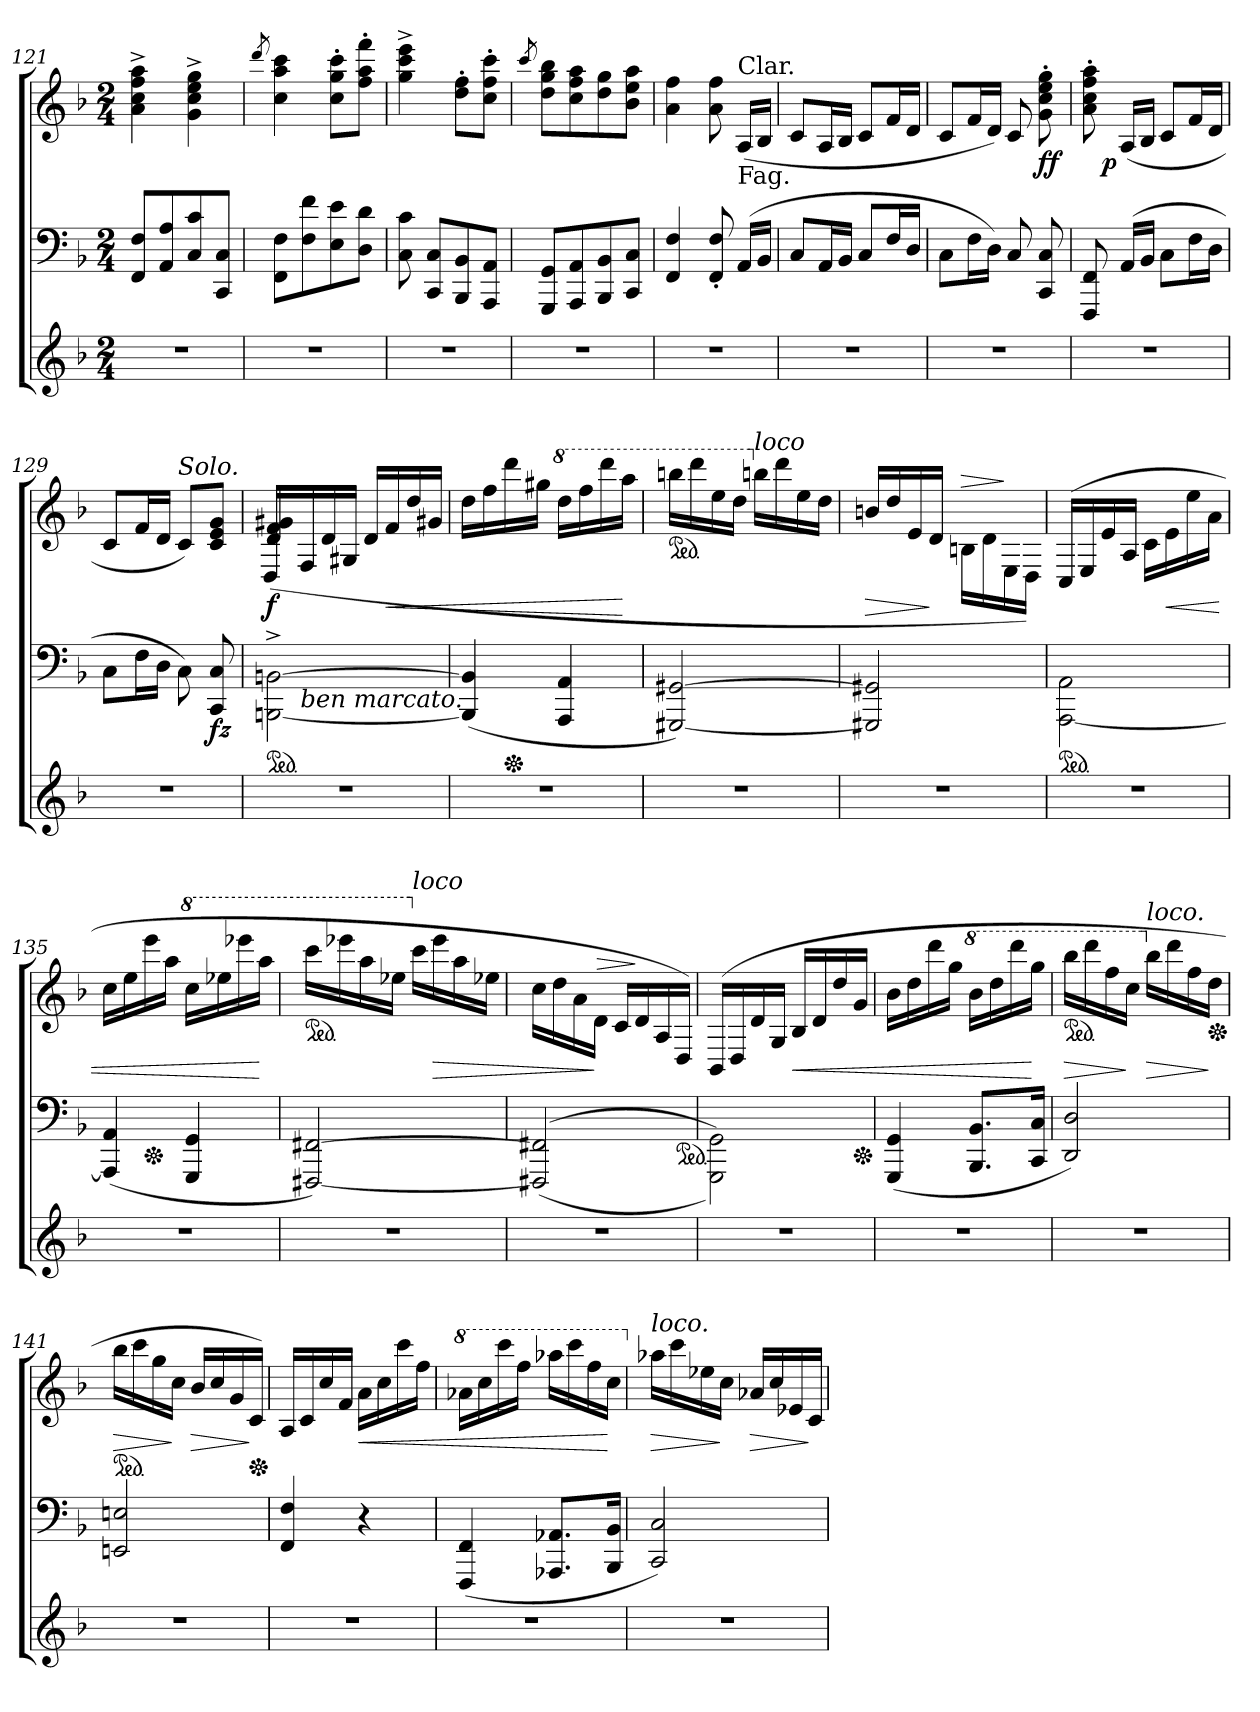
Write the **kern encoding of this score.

**kern	**kern	**dynam	**kern	**dynam
*part3	*part2	*part2	*part1	*part1
*staff3	*staff2	*staff2	*staff1	*staff1
*clefG2	*clefF4	*	*clefG2	*
*k[b-]	*k[b-]	*	*k[b-]	*
*M2/4	*M2/4	*	*M2/4	*
=121	=121	=121	=121	=121
2r	8FF! 8F!L	.	4a!^< 4cc!^< 4ff!^< 4aa!^<	.
.	8AA! 8A!	.	.	.
.	8C! 8c!	.	4g!^< 4cc!^< 4ee!^< 4gg!^<	.
.	8CC! 8C!J	.	.	.
=122	=122	=122	=122	=122
.	.	.	8qddd!	.
2r	8FF!\ 8F!\L	.	4cc! 4aa! 4ccc!	.
.	8F!\ 8f!\	.	.	.
.	8E!\ 8e!\	.	8cc!'>\ 8gg!'>\ 8ccc!'>\L	.
.	8D!\ 8d!\J	.	8ff!'>\ 8aa!'>\ 8fff!'>\J	.
=123	=123	=123	=123	=123
2r	8C! 8c!	.	4gg!^< 4ccc!^< 4eee!^<	.
.	8CC! 8C!L	.	.	.
.	8BBB-! 8BB-!	.	8dd!'>\ 8ff!'>\L	.
.	8AAA! 8AA!J	.	8cc!'>\ 8ff!'>\ 8ccc!'>\J	.
=124	=124	=124	=124	=124
.	.	.	8qccc!	.
2r	8GGG! 8GG!L	.	8dd!\ 8gg!\ 8bb-!\L	.
.	8AAA! 8AA!	.	8cc!\ 8ff!\ 8aa!\	.
.	8BBB-! 8BB-!	.	8dd!\ 8gg!\	.
.	8CC! 8C!J	.	8b-!\ 8ee!\ 8aa!\J	.
=125	=125	=125	=125	=125
2r	4FF! 4F!	.	4a! 4ff!	.
.	8FF!'< 8F!'<	.	8a! 8ff!	.
!	!	!	!LO:TX:a:t=Clar.	!
!	!	!	!LO:TX:b:t=Fag.	!
.	(<16AA!LL	.	(16A!LL	.
.	16BB-!JJ	.	16B-!JJ	.
=126	=126	=126	=126	=126
2r	8C!L	.	8c!L	.
.	16AA!L	.	16A!L	.
.	16BB-!JJ	.	16B-!JJ	.
.	8C!/L	.	8c!L	.
.	16F!/L	.	16f!L	.
.	16D!/JJ	.	16d!JJ	.
=127	=127	=127	=127	=127
2r	8C!\L	.	8c!L	.
.	16F!\L	.	16f!L	.
.	16D!\JJ)	.	16d!JJ)	.
.	8C!	.	8c!	.
.	8CC! 8C!	.	8g!'> 8cc!'> 8ee!'> 8gg!'>	ff
=128	=128	=128	=128	=128
*	*	*	*^	*
2r	8FFF! 8FF!	.	8a!'> 8cc!'> 8ff!'> 8aa!'>	16ryy	.
.	.	.	.	4..ryy	p
.	(16AA!LL	.	(16A!LL	.	.
.	16BB-!JJ	.	16B-!JJ	.	.
.	8C!\L	.	8c!L	.	.
.	16F!\L	.	16f!L	.	.
.	16D!\JJ	.	16d!JJ	.	.
*	*	*	*v	*v	*
=129	=129	=129	=129	=129
2r	8C!\L	.	8c!L	.
.	16F!\L	.	16f!L	.
.	16D!\JJ	.	16d!JJ	.
!	!	!	!LO:TX:a:i:t=Solo.	!
.	8C!\)	.	8c!L)	.
!	!	!LO:DY:b	!	!
.	8CC 8C	fz	8c! 8e! 8g!J	.
=130	=130	=130	=130	=130
*	*	*	*^	*
!	!LO:TX:b:color=crimson:t=⚠	!	!	!	!
*	*^	*	*	*	*
*	*ped	*	*	*	*	*
2r	[2BBBn^<\ [2BBn^<\	16ryy	.	4d! 4f! 4g#X!	(>16D/LL	f
!	!	!LO:TX:b:i:t=ben marcato.	!	!	!	!
.	.	4..ryy	.	.	16F/	.
.	.	.	.	.	16d/	.
.	.	.	.	.	16G#X/JJ	.
.	.	.	.	4ryy	16d/LL	.
.	.	.	.	.	16f/	<
.	.	.	.	.	16dd/	.
.	.	.	.	.	16g#X/JJ	.
*	*	*	*	*v	*v	*
=131	=131	=131	=131	=131	=131
2r	(4BBBn] 4BBn]	8ryy	.	16ddLL	.
.	.	.	.	16ff	.
*	*Xped	*	*	*	*
.	.	4.ryy	.	16ddd	.
.	.	.	.	16gg#XJJ	.
*	*	*	*	*8va	*
.	4AAA 4AA	.	.	16dddLL	.
.	.	.	.	16fff	.
.	.	.	.	16dddd	.
.	.	.	.	16aaaJJ	[
*	*v	*v	*	*	*
=132	=132	=132	=132	=132
*	*	*	*ped	*
2r	[2GGG#X [2GG#X)	.	16bbbn\LL	.
.	.	.	16dddd\	.
.	.	.	16eee\	.
.	.	.	16ddd\JJ	.
*	*	*	*X8va	*
!	!	!	!LO:TX:a:i:t=loco	!
.	.	.	16bbn\LL	.
.	.	.	16ddd\	.
.	.	.	16ee\	.
.	.	.	16dd\JJ	.
=133	=133	=133	=133	=133
2r	2GGG#X] 2GG#X]	.	16bn/LL	>
.	.	.	16dd/	.
.	.	.	16e/	.
.	.	.	16d/JJ	]
!	!	!	!	!LO:HP:a
.	.	.	16Bn\LL	>
.	.	.	16d\	.
.	.	.	16E\	]
.	.	.	16D\JJ)	.
=134	=134	=134	=134	=134
*	*ped	*	*	*
2r	[2AAA\ 2AA\	.	(>16C/LL	.
.	.	.	16E/	.
.	.	.	16e/	.
.	.	.	16A/JJ	.
.	.	.	16c\LL	.
.	.	.	16e\	<
.	.	.	16ee\	.
.	.	.	16a\JJ	.
=135	=135	=135	=135	=135
*	*^	*	*	*
2r	(>4AAA] 4AA	8ryy	.	16ccLL	.
.	.	.	.	16ee	.
*	*Xped	*	*	*	*
.	.	4.ryy	.	16eee	.
.	.	.	.	16aaJJ	.
*	*	*	*	*8va	*
.	4GGG 4GG	.	.	16cccLL	.
.	.	.	.	16eee-X	.
.	.	.	.	16eeee-X	.
.	.	.	.	16aaaJJ	[
*	*v	*v	*	*	*
=136	=136	=136	=136	=136
*	*	*	*ped	*
2r	[2FFF#X [2FF#X)	.	16ccccLL	.
.	.	.	16eeee-X	.
.	.	.	16aaa	.
.	.	.	16eee-XJJ	.
*	*	*	*X8va	*
!	!	!	!LO:TX:a:i:t=loco	!
.	.	.	16cccLL	.
.	.	.	16eee-	>
.	.	.	16aa	.
.	.	.	16ee-XJJ	.
=137	=137	=137	=137	=137
!	!LO:TX:b:color=crimson:t=⚠	!	!	!
*	*^	*	*	*
2r	(<(>2FFF#X] 2FF#X]	4..ryy	.	16cc\LL	.
.	.	.	.	16dd\	.
.	.	.	.	16a\	.
!	!	!	!	!	!LO:HP:n=1:a
.	.	.	.	16d\JJ	] >
.	.	.	.	16c\LL	.
.	.	.	.	16d\	]
.	.	.	.	16A/	.
*	*ped	*	*	*	*
.	.	16ryy	.	16D/JJ)	.
=138	=138	=138	=138	=138	=138
2r	2GGG\ 2GG\))	4..ryy	.	(>16BB-/LL	.
.	.	.	.	16D/	.
.	.	.	.	16d/	.
.	.	.	.	16G/JJ	.
.	.	.	.	16B-/LL	<
.	.	.	.	16d/	.
.	.	.	.	16dd/	.
*	*Xped	*	*	*	*
.	.	16ryy	.	16g/JJ	.
*	*v	*v	*	*	*
=139	=139	=139	=139	=139
2r	(4GGG 4GG	.	16b-LL	.
.	.	.	16dd	.
.	.	.	16ddd	.
.	.	.	16ggJJ	.
*	*	*	*8va	*
.	8.BBB- 8.BB-L	.	16bb-LL	.
.	.	.	16ddd	.
.	.	.	16dddd	.
.	16CC 16CJk	.	16gggJJ	[
=140	=140	=140	=140	=140
*	*	*	*ped	*
2r	2DD 2D)	.	16bbb-LL	>
.	.	.	16dddd	.
.	.	.	16fff	.
.	.	.	16cccJJ	]
*	*	*	*X8va	*
!	!	!	!LO:TX:a:i:t=loco.	!
.	.	.	16bb-LL	>
.	.	.	16ddd	.
.	.	.	16ff	.
*	*	*	*Xped	*
.	.	.	16ddJJ	]
=141	=141	=141	=141	=141
*	*	*	*ped	*
2r	2EEn 2En	.	16bb-LL	>
.	.	.	16ccc	.
.	.	.	16gg	.
.	.	.	16ccJJ	]
.	.	.	16b-/LL	>
.	.	.	16cc/	.
.	.	.	16g/	.
*	*	*	*Xped	*
.	.	.	16c/JJ)	]
=142	=142	=142	=142	=142
2r	4FF 4F	.	16A/LL	.
.	.	.	16c/	.
.	.	.	16cc/	.
.	.	.	16f/JJ	.
.	4r	.	16aLL	<
.	.	.	16cc	.
.	.	.	16ccc	.
.	.	.	16ffJJ	.
=143	=143	=143	=143	=143
*	*	*	*8va	*
2r	(4FFF 4FF	.	16aa-XLL	.
.	.	.	16ccc	.
.	.	.	16cccc	.
.	.	.	16fffJJ	.
.	8.AAA-X 8.AA-XL	.	16aaa-XLL	.
.	.	.	16cccc	.
.	.	.	16fff	.
.	16BBB- 16BB-Jk	.	16cccJJ	[
=144	=144	=144	=144	=144
*	*	*	*X8va	*
!	!	!	!LO:TX:a:i:t=loco.	!
2r	2CC 2C)	.	16aa-XLL	>
.	.	.	16ccc	.
.	.	.	16ee-X	.
.	.	.	16ccJJ	]
.	.	.	16a-X/LL	>
.	.	.	16cc/	.
.	.	.	16e-X/	.
.	.	.	16c/JJ	]
=	=	=	=	=
*-	*-	*-	*-	*-
